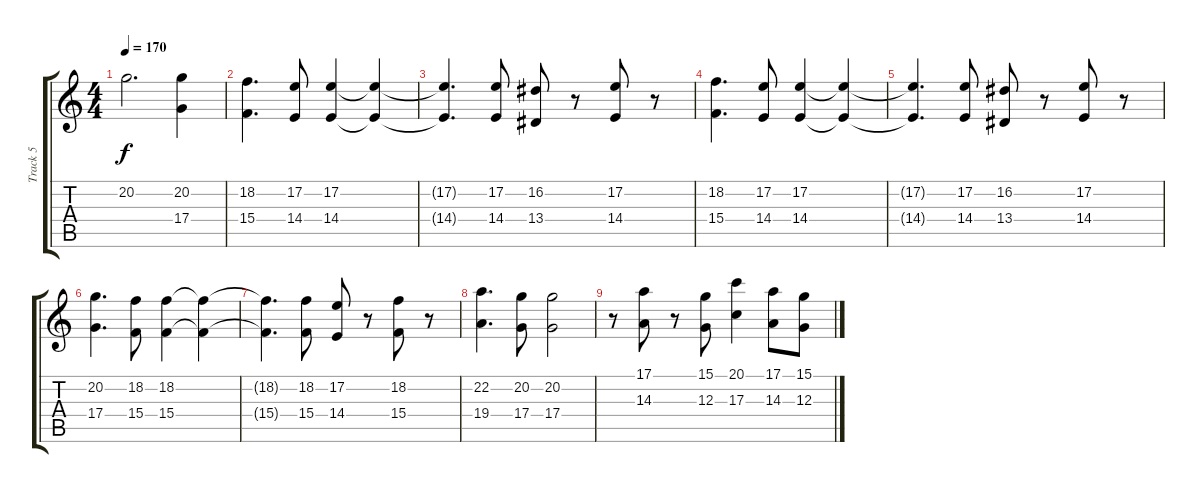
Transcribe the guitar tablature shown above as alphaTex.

\track ("Track 5" "Track 5") {instrument stringensemble1}
\staff {score tabs}
\tuning (E4 B3 G3 D3 A2 E2) {hide}
\ts (4 4)
\tempo 170
\clef g2
\ks c
20.2{t}.2{d dy f} (20.2 17.4).4 |
(18.2 15.4).4{d} (17.2 14.4).8 (17.2 14.4).4 (17.2{t} 14.4{t}).4 |
(17.2{t} 14.4{t}).4{d} (17.2 14.4).8 (16.2 13.4).8 r.8 (17.2 14.4).8 r.8 |
(18.2 15.4).4{d} (17.2 14.4).8 (17.2 14.4).4 (17.2{t} 14.4{t}).4 |
(17.2{t} 14.4{t}).4{d} (17.2 14.4).8 (16.2 13.4).8 r.8 (17.2 14.4).8 r.8 |
(20.2 17.4).4{d} (18.2 15.4).8 (18.2 15.4).4 (18.2{t} 15.4{t}).4 |
(18.2{t} 15.4{t}).4{d} (18.2 15.4).8 (17.2 14.4).8 r.8 (18.2 15.4).8 r.8 |
(22.2 19.4).4{d} (20.2 17.4).8 (20.2 17.4).2 |
r.8 (17.1 14.3).8 r.8 (15.1 12.3).8 (20.1 17.3).4 (17.1 14.3).8 (15.1 12.3).8
